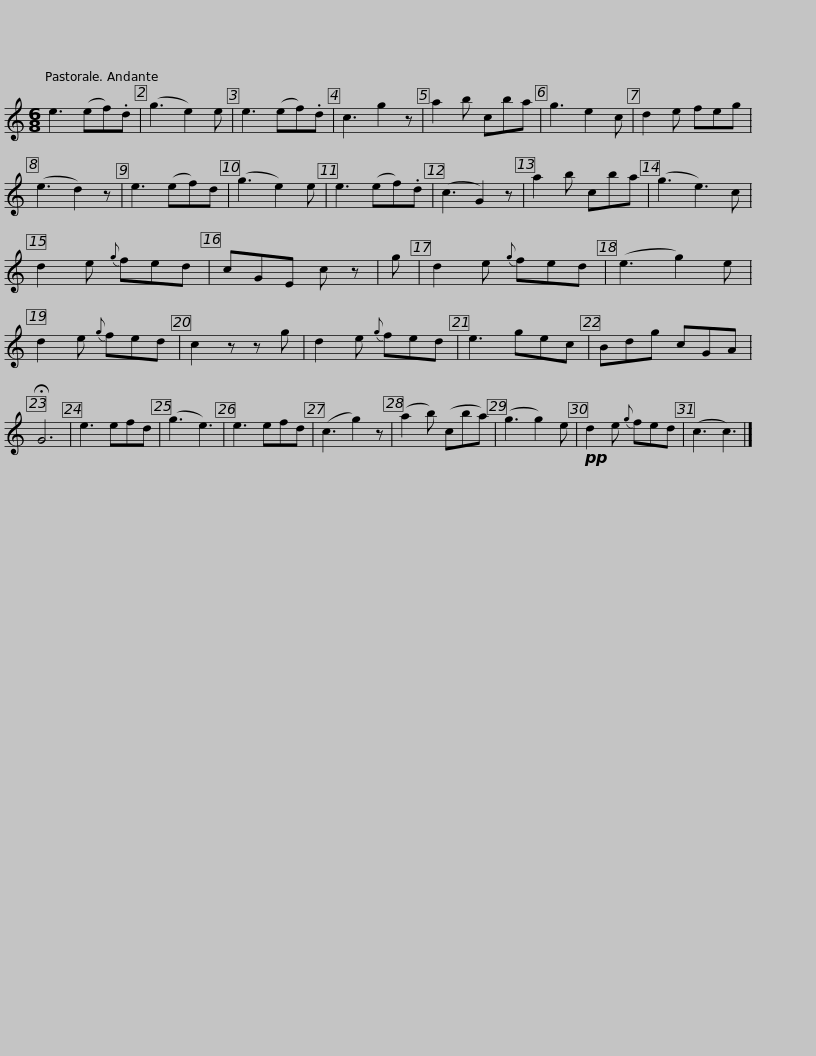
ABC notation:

X:1
L:1/8
M:6/8
I:linebreak $
K:C
V:1 treble
V:1
 e3 (ef).d | (g3 e2) e | e3 (ef).d | c3 g2 z | a2 b cba | %5
 g3 e2 c | d2 e feg | (e3 d2) z | e3 (ef)d | (g3 e2) e |$ %10
 e3 (ef).d | (c3 G2) z | a2 b cba | (g3 e3) c | d2 e{g} fed | %15
 cGE c z | g | d2 e{g} fed | (e3 g2) e |$ d2 e{g} fed | %20
 c2 z z g | d2 e{g} fed | e3 gec | Bdg cGA | !fermata!G6 | %25
 e3 efd | (g3 e3) | e3 efd | (c3 g2) z |$ (a2 b) (cba) | %30
 (g3 g2) e |!pp! d2 e{g} fed | (c3 c3) |] %33
